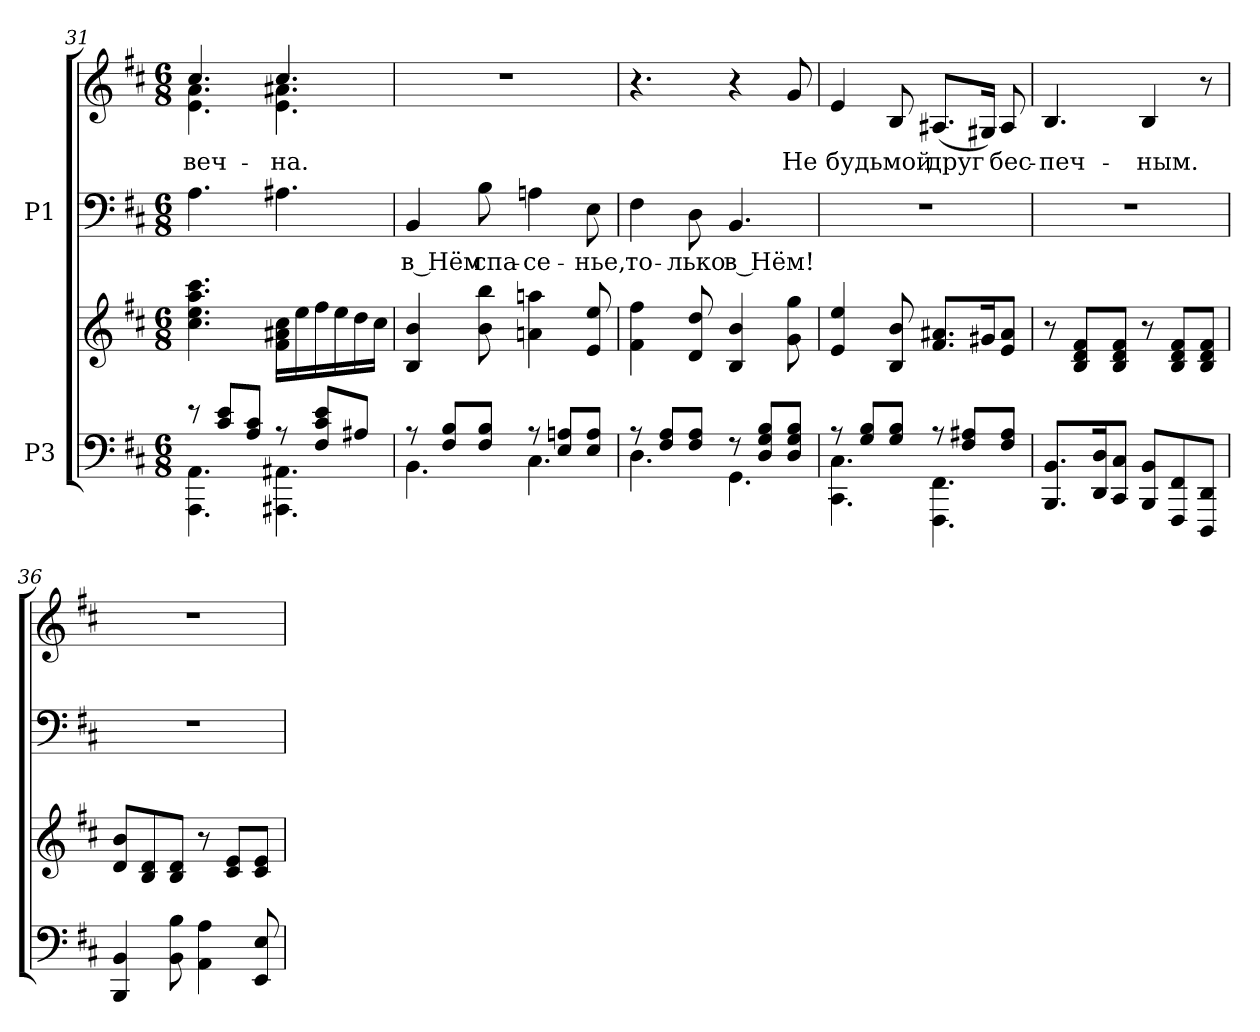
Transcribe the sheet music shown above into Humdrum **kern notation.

**kern	**kern	**kern	**text	**kern	**text
*part2	*part2	*part1	*part1	*part1	*part1
*staff4	*staff3	*staff2	*staff2	*staff1	*staff1
*I"P3	*	*I"P1	*	*	*
*clefF4	*clefG2	*clefF4	*	*clefG2	*
*k[f#c#]	*k[f#c#]	*k[f#c#]	*	*k[f#c#]	*
*b:	*b:	*b:	*	*b:	*
*M6/8	*M6/8	*M6/8	*	*M6/8	*
=31	=31	=31	=31	=31	=31
*^	*	*	*	*	*
!	!	!	!	!	!	!LO:LY:b:color=#000000
*	*	*	*	*	*^	*
8r	4.AAAi\ 4.AAi	4.cc#i\ 4.eei 4.aai 4.ccc#i	4.Ai\	.	4.cc#i/	4.ei\ 4.ai	веч-
8c#i/ 8eiL	.	.	.	.	.	.	.
8Ai/ 8c#iJ	.	.	.	.	.	.	.
!	!	!	!	!	!	!	!LO:LY:b:color=#000000
8r	4.AAA#Xi\ 4.AA#Xi	16f#i\ 16a#Xi 16cc#iLL	4.A#Xi\	.	4.cc#i/	4.ei\ 4.a#Xi	-на.
.	.	16eei\	.	.	.	.	.
8F#i/ 8c#i 8eiL	.	16ff#i\	.	.	.	.	.
.	.	16eei\	.	.	.	.	.
8A#Xi/J	.	16ddi\	.	.	.	.	.
.	.	16cc#i\JJ	.	.	.	.	.
*	*	*	*	*	*v	*v	*
!!LO:PB:g=z
=32	=32	=32	=32	=32	=32	=32
!	!	!	!	!LO:LY:a:color=#000000	!LO:N:vis=1	!
8r	4.BBi\	4Bi/ 4bi	4BBi/	в Нём	2.r	.
8F#i/ 8BiL	.	.	.	.	.	.
!	!	!	!	!LO:LY:a:color=#000000	!	!
8F#i/ 8BiJ	.	8bi\ 8bbi	8Bi\	спа-	.	.
!	!	!	!	!LO:LY:a:color=#000000	!	!
8r	4.C#i\	4ani\ 4aani	4Ani\	-се-	.	.
8Ei/ 8AniL	.	.	.	.	.	.
!	!	!	!	!LO:LY:a:color=#000000	!	!
8Ei/ 8AiJ	.	8ei/ 8eei	8Ei\	-нье,	.	.
=33	=33	=33	=33	=33	=33	=33
!	!	!	!	!LO:LY:a:color=#000000	!	!
8r	4.Di\	4f#i\ 4ff#i	4F#i\	то-	4.r	.
8F#i/ 8AiL	.	.	.	.	.	.
!	!	!	!	!LO:LY:a:color=#000000	!	!
8F#i/ 8AiJ	.	8di/ 8ddi	8Di\	-лько	.	.
!	!	!	!	!LO:LY:a:color=#000000	!	!
8r	4.GGi\	4Bi/ 4bi	4.BBi/	в Нём!	4r	.
8Di/ 8Gi 8BiL	.	.	.	.	.	.
!	!	!	!	!	!	!LO:LY:b:color=#000000
8Di/ 8Gi 8BiJ	.	8gi\ 8ggi	.	.	8gi/	Не
=34	=34	=34	=34	=34	=34	=34
!	!	!	!LO:N:vis=1	!	!	!
!	!	!	!	!	!	!LO:LY:b:color=#000000
8r	4.CC#i\ 4.C#i	4ei/ 4eei	2.r	.	4ei/	будь
8Gi/ 8BiL	.	.	.	.	.	.
!	!	!	!	!	!	!LO:LY:b:color=#000000
8Gi/ 8BiJ	.	8Bi/ 8bi	.	.	8Bi/	мой
!	!	!	!	!	!	!LO:LY:b:color=#000000
8r	4.FFF#i\ 4.FF#i	8.f#i/ 8.a#XiL	.	.	(8.A#Xi/L	друг
8F#i/ 8A#XiL	.	.	.	.	.	.
.	.	16g#Xi/k	.	.	16G#Xi/Jk)	.
!	!	!	!	!	!	!LO:LY:b:color=#000000
8F#i/ 8A#iJ	.	8ei/ 8a#iJ	.	.	8A#i/	бес-
*v	*v	*	*	*	*	*
=35	=35	=35	=35	=35	=35
!	!	!LO:N:vis=1	!	!	!
!	!	!	!	!	!LO:LY:b:color=#000000
8.BBBi/ 8.BBiL	8r	2.r	.	4.Bi/	-печ-
.	8Bi/ 8di 8f#iL	.	.	.	.
16DDi/ 16Dik	.	.	.	.	.
8CC#i/ 8C#iJ	8Bi/ 8di 8f#iJ	.	.	.	.
!	!	!	!	!	!LO:LY:b:color=#000000
8BBBi/ 8BBiL	8r	.	.	4Bi/	-ным.
8FFF#i/ 8FF#i	8Bi/ 8di 8f#iL	.	.	.	.
8DDDi/ 8DDiJ	8Bi/ 8di 8f#iJ	.	.	8r	.
!!LO:LB:g=z
=36	=36	=36	=36	=36	=36
!	!	!LO:N:vis=1	!	!LO:N:vis=1	!
4BBBi/ 4BBi	8di/ 8biL	2.r	.	2.r	.
.	8Bi/ 8di	.	.	.	.
8BBi\ 8Bi	8Bi/ 8diJ	.	.	.	.
4AAi\ 4Ai	8r	.	.	.	.
.	8c#i/ 8eiL	.	.	.	.
8EEi/ 8Ei	8c#i/ 8eiJ	.	.	.	.
=	=	=	=	=	=
*-	*-	*-	*-	*-	*-
